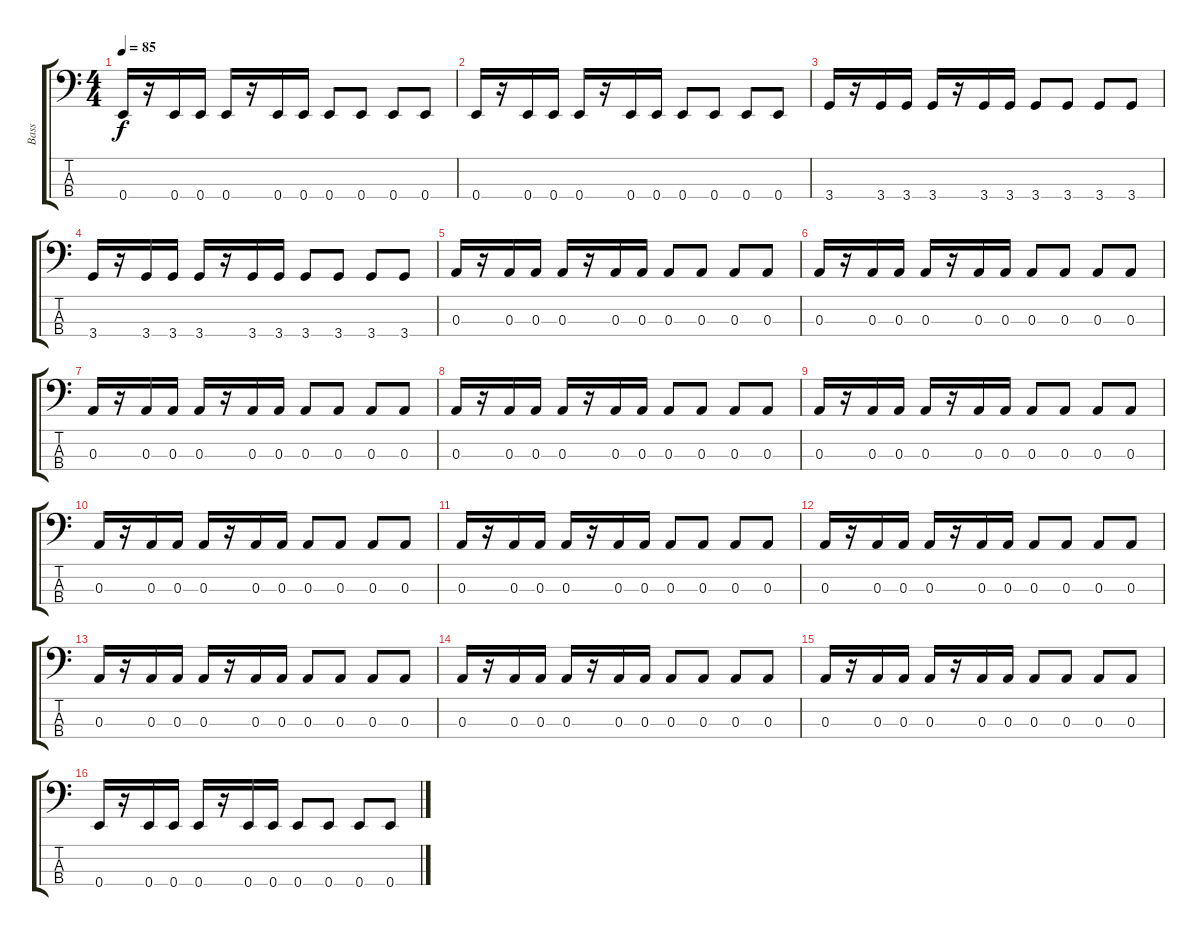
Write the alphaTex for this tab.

\track ("Bass" "Bass") {instrument electricbassfinger}
\staff {score tabs}
\tuning (G2 D2 A1 E1) {hide}
\ts (4 4)
\tempo 85
\clef f4
\ks c
0.4.16{dy f} r.16 0.4.16 0.4.16 0.4.16 r.16 0.4.16 0.4.16 0.4.8 0.4.8 0.4.8 0.4.8 |
0.4.16 r.16 0.4.16 0.4.16 0.4.16 r.16 0.4.16 0.4.16 0.4.8 0.4.8 0.4.8 0.4.8 |
3.4.16 r.16 3.4.16 3.4.16 3.4.16 r.16 3.4.16 3.4.16 3.4.8 3.4.8 3.4.8 3.4.8 |
3.4.16 r.16 3.4.16 3.4.16 3.4.16 r.16 3.4.16 3.4.16 3.4.8 3.4.8 3.4.8 3.4.8 |
0.3.16 r.16 0.3.16 0.3.16 0.3.16 r.16 0.3.16 0.3.16 0.3.8 0.3.8 0.3.8 0.3.8 |
0.3.16 r.16 0.3.16 0.3.16 0.3.16 r.16 0.3.16 0.3.16 0.3.8 0.3.8 0.3.8 0.3.8 |
0.3.16 r.16 0.3.16 0.3.16 0.3.16 r.16 0.3.16 0.3.16 0.3.8 0.3.8 0.3.8 0.3.8 |
0.3.16 r.16 0.3.16 0.3.16 0.3.16 r.16 0.3.16 0.3.16 0.3.8 0.3.8 0.3.8 0.3.8 |
0.3.16 r.16 0.3.16 0.3.16 0.3.16 r.16 0.3.16 0.3.16 0.3.8 0.3.8 0.3.8 0.3.8 |
0.3.16 r.16 0.3.16 0.3.16 0.3.16 r.16 0.3.16 0.3.16 0.3.8 0.3.8 0.3.8 0.3.8 |
0.3.16 r.16 0.3.16 0.3.16 0.3.16 r.16 0.3.16 0.3.16 0.3.8 0.3.8 0.3.8 0.3.8 |
0.3.16 r.16 0.3.16 0.3.16 0.3.16 r.16 0.3.16 0.3.16 0.3.8 0.3.8 0.3.8 0.3.8 |
0.3.16 r.16 0.3.16 0.3.16 0.3.16 r.16 0.3.16 0.3.16 0.3.8 0.3.8 0.3.8 0.3.8 |
0.3.16 r.16 0.3.16 0.3.16 0.3.16 r.16 0.3.16 0.3.16 0.3.8 0.3.8 0.3.8 0.3.8 |
0.3.16 r.16 0.3.16 0.3.16 0.3.16 r.16 0.3.16 0.3.16 0.3.8 0.3.8 0.3.8 0.3.8 |
0.4.16 r.16 0.4.16 0.4.16 0.4.16 r.16 0.4.16 0.4.16 0.4.8 0.4.8 0.4.8 0.4.8
